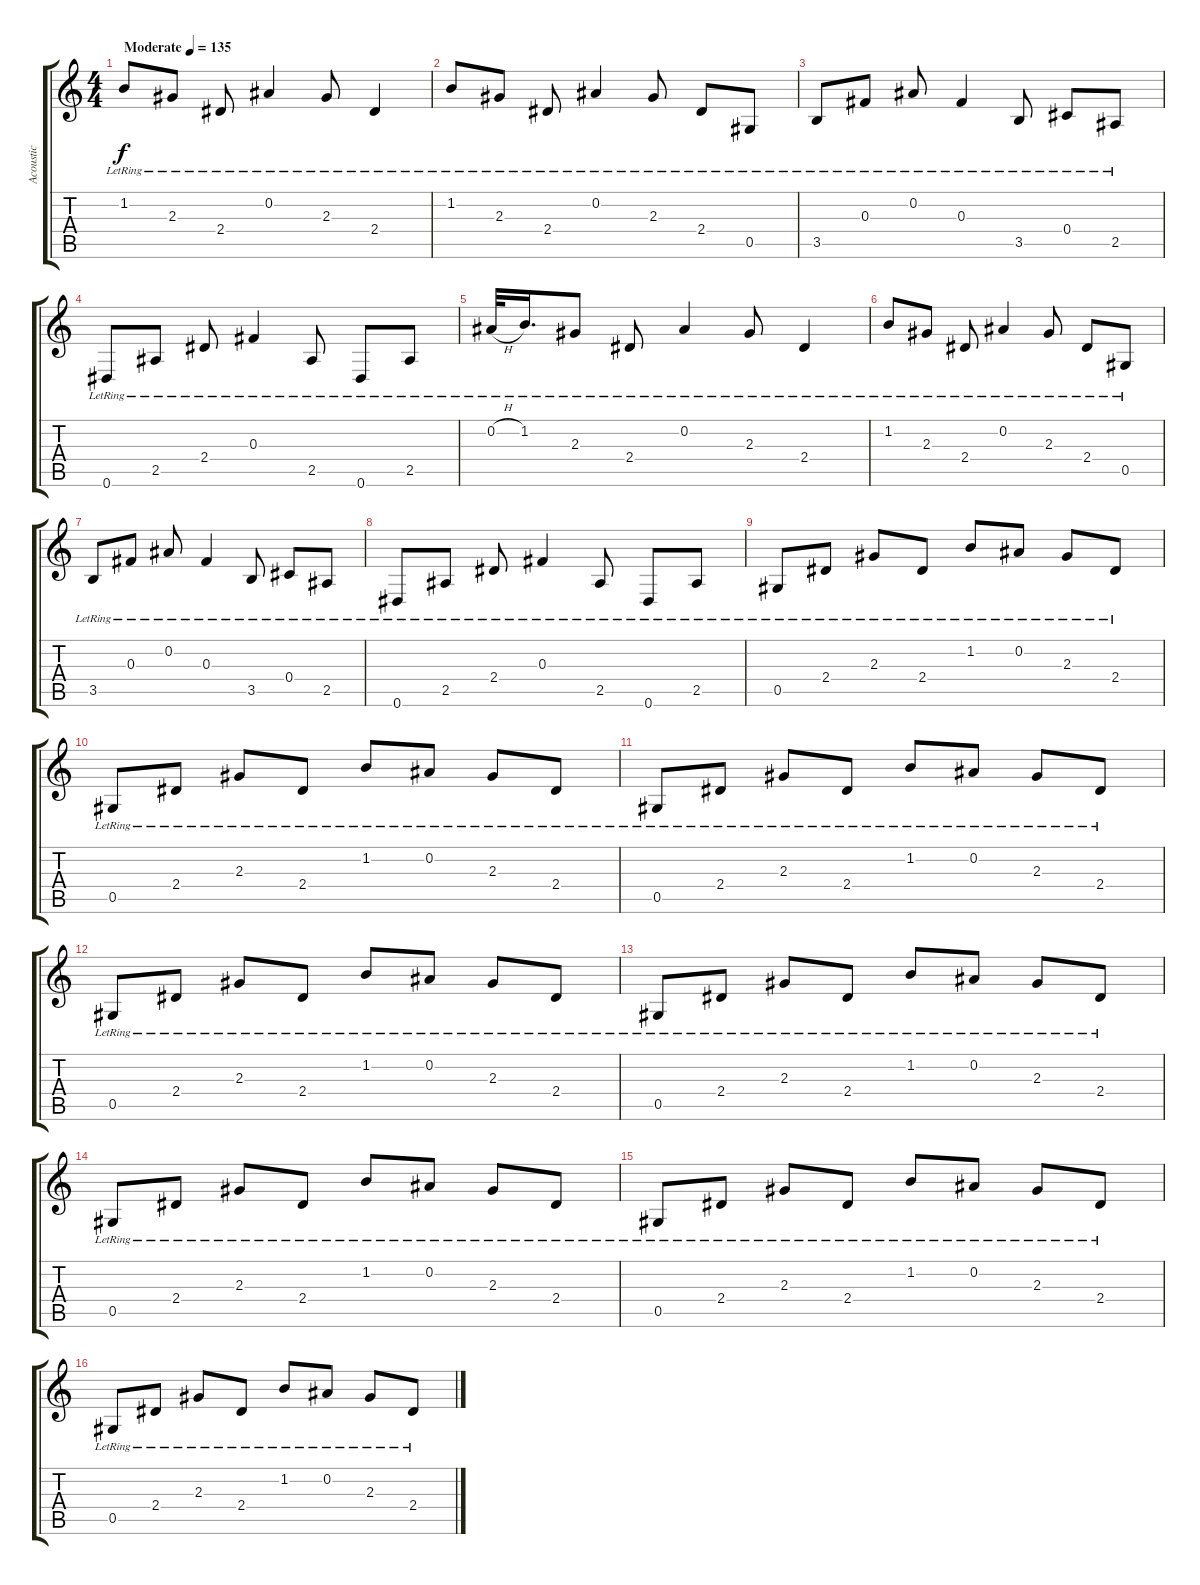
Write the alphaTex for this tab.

\track ("Acoustic" "Acoustic") {instrument acousticguitarsteel}
\staff {score tabs}
\tuning (Eb4 Bb3 Gb3 Db3 Ab2 Eb2) {hide}
\ts (4 4)
\tempo (135 "Moderate")
\clef g2
\ks c
1.2{lr}.8{dy f instrument acousticguitarsteel} 2.3{lr}.8 2.4{lr}.8 0.2{lr}.4 2.3{lr}.8 2.4{lr}.4 |
1.2{lr}.8 2.3{lr}.8 2.4{lr}.8 0.2{lr}.4 2.3{lr}.8 2.4{lr}.8 0.5{lr}.8 |
3.5{lr}.8 0.3{lr}.8 0.2{lr}.8 0.3{lr}.4 3.5{lr}.8 0.4{lr}.8 2.5{lr}.8 |
0.6{lr}.8 2.5{lr}.8 2.4{lr}.8 0.3{lr}.4 2.5{lr}.8 0.6{lr}.8 2.5{lr}.8 |
0.2{h lr}.32 1.2{lr}.16{d} 2.3{lr}.8 2.4{lr}.8 0.2{lr}.4 2.3{lr}.8 2.4{lr}.4 |
1.2{lr}.8 2.3{lr}.8 2.4{lr}.8 0.2{lr}.4 2.3{lr}.8 2.4{lr}.8 0.5{lr}.8 |
3.5{lr}.8 0.3{lr}.8 0.2{lr}.8 0.3{lr}.4 3.5{lr}.8 0.4{lr}.8 2.5{lr}.8 |
0.6{lr}.8 2.5{lr}.8 2.4{lr}.8 0.3{lr}.4 2.5{lr}.8 0.6{lr}.8 2.5{lr}.8 |
0.5{lr}.8 2.4{lr}.8 2.3{lr}.8 2.4{lr}.8 1.2{lr}.8 0.2{lr}.8 2.3{lr}.8 2.4{lr}.8 |
0.5{lr}.8 2.4{lr}.8 2.3{lr}.8 2.4{lr}.8 1.2{lr}.8 0.2{lr}.8 2.3{lr}.8 2.4{lr}.8 |
0.5{lr}.8 2.4{lr}.8 2.3{lr}.8 2.4{lr}.8 1.2{lr}.8 0.2{lr}.8 2.3{lr}.8 2.4{lr}.8 |
0.5{lr}.8 2.4{lr}.8 2.3{lr}.8 2.4{lr}.8 1.2{lr}.8 0.2{lr}.8 2.3{lr}.8 2.4{lr}.8 |
0.5{lr}.8 2.4{lr}.8 2.3{lr}.8 2.4{lr}.8 1.2{lr}.8 0.2{lr}.8 2.3{lr}.8 2.4{lr}.8 |
0.5{lr}.8 2.4{lr}.8 2.3{lr}.8 2.4{lr}.8 1.2{lr}.8 0.2{lr}.8 2.3{lr}.8 2.4{lr}.8 |
0.5{lr}.8 2.4{lr}.8 2.3{lr}.8 2.4{lr}.8 1.2{lr}.8 0.2{lr}.8 2.3{lr}.8 2.4{lr}.8 |
0.5{lr}.8 2.4{lr}.8 2.3{lr}.8 2.4{lr}.8 1.2{lr}.8 0.2{lr}.8 2.3{lr}.8 2.4{lr}.8
